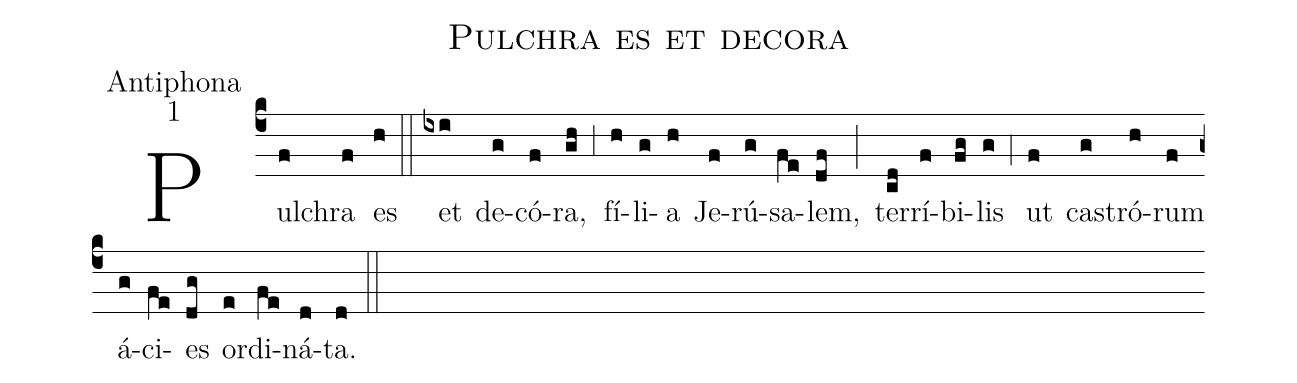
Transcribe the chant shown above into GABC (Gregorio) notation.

name:Pulchra es et decora;
office-part:Antiphona;
mode:1;
%%
(c4) Pul(f)chra(f) es(h) (::) et(ixi) de(g)có(f)ra,(gh) (;3) fí(h)li(g)a(h) Je(f)rú(g)sa(fe)lem,(df) (;) ter(cd)rí(f)bi(fg)lis(g) (;4) ut(f) ca(g)stró(h)rum(f) á(g)ci(fe)es(dg) or(e)di(fe)ná(d)ta.(d) (::)
